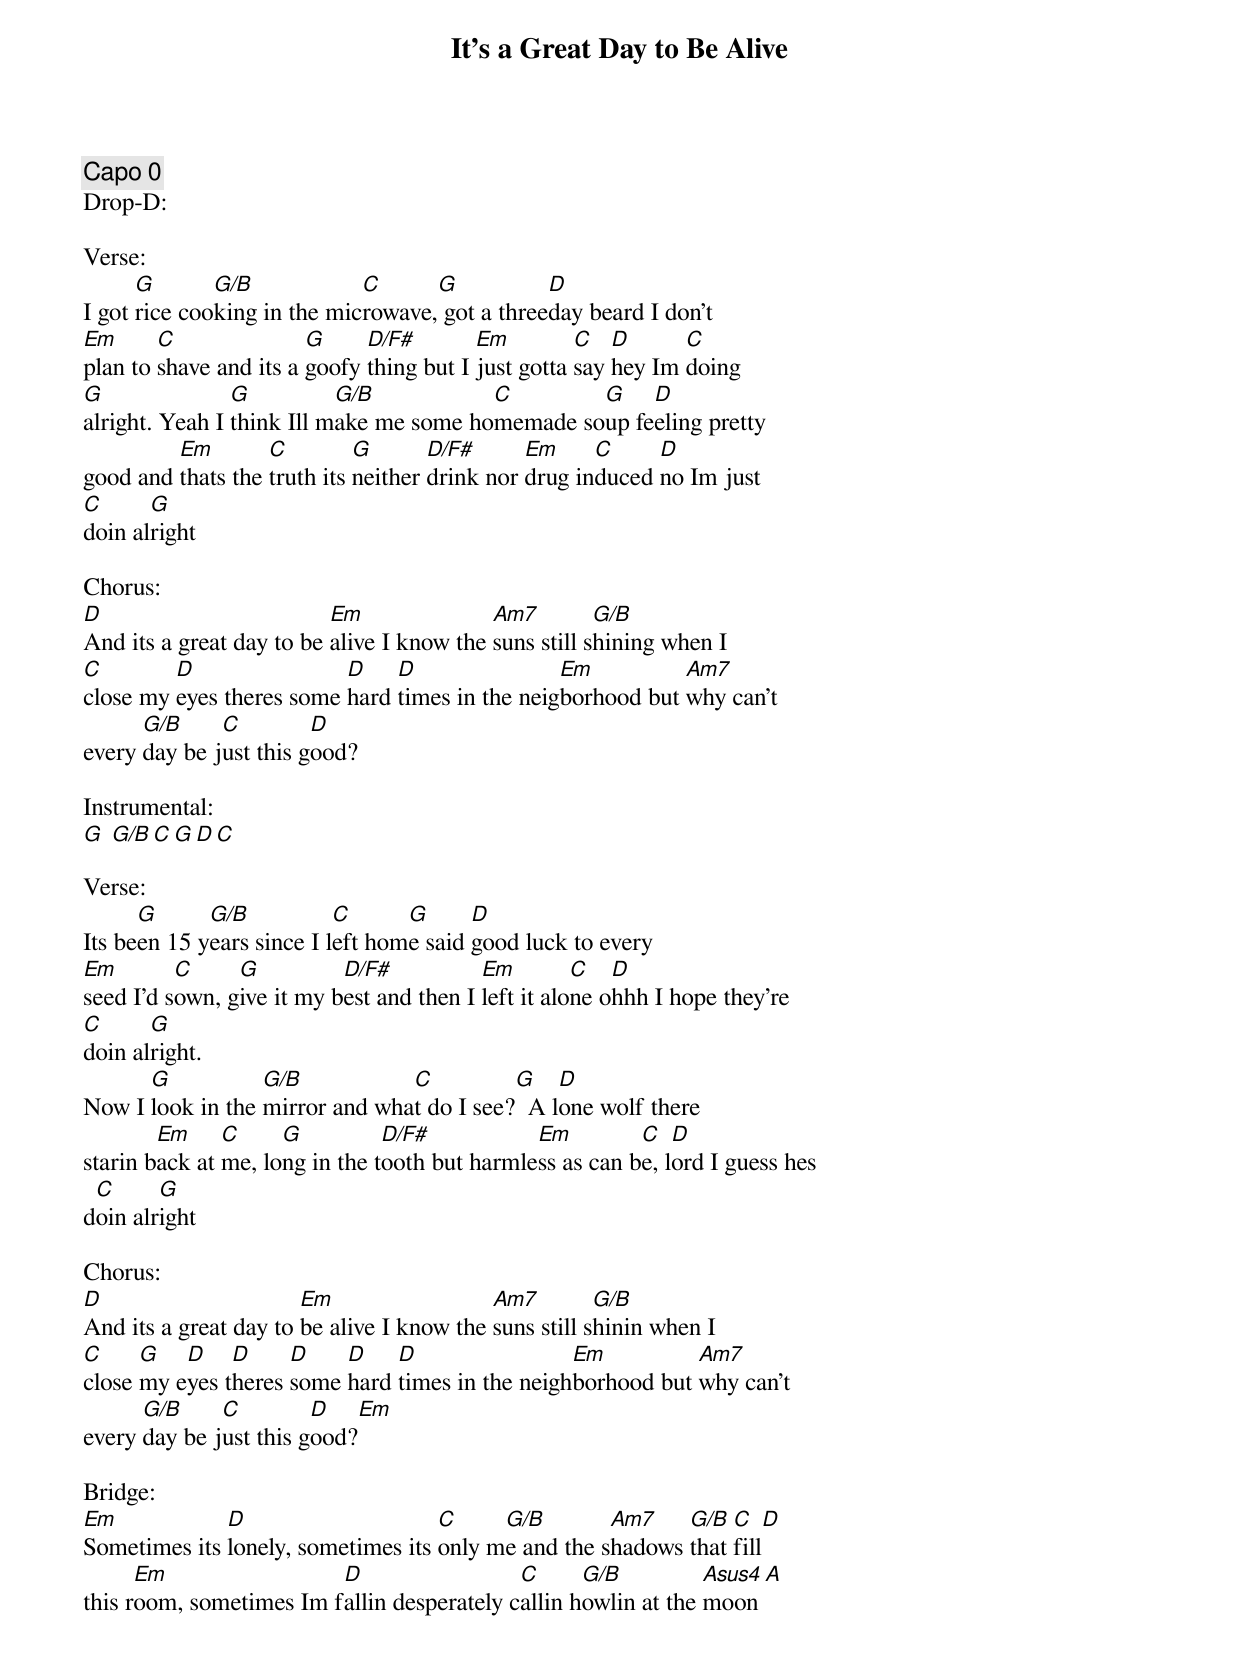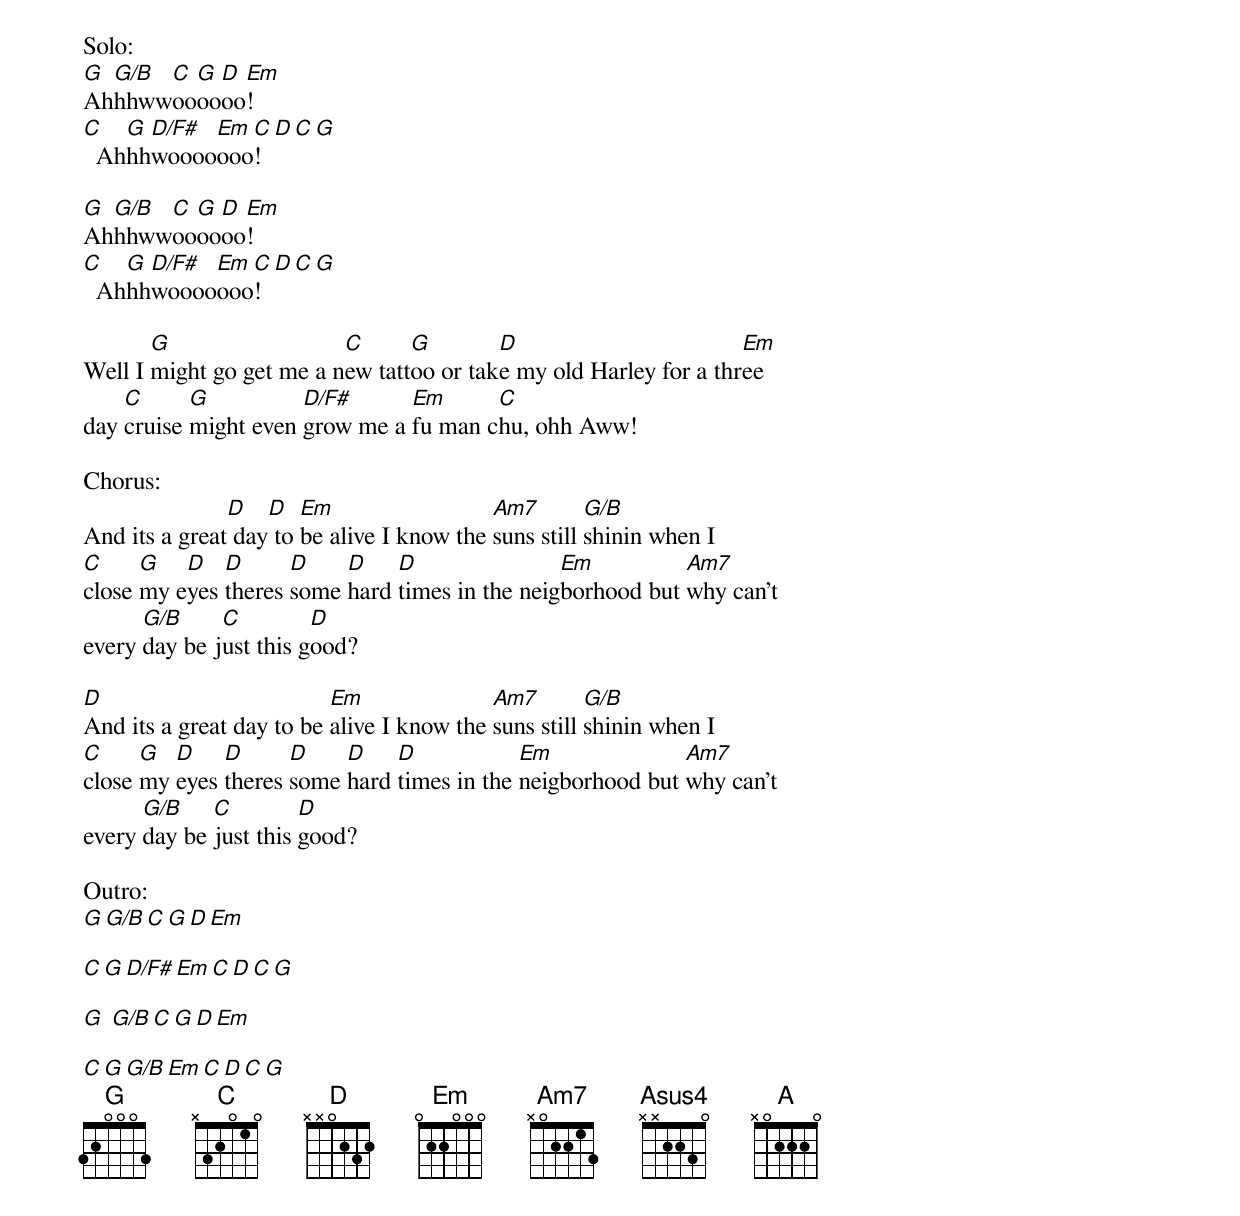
{title:It's a Great Day to Be Alive}
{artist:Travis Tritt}
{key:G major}
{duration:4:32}
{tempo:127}
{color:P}

{comment: Capo 0}
Drop-D:

Verse:
I got [G]rice coo[G/B]king in the mic[C]rowave,[G] got a three[D]day beard I don't
[Em]plan to [C]shave and its a [G]goofy [D/F#]thing but I [Em]just gotta [C]say [D]hey Im [C]doing
[G]alright. Yeah I [G]think Ill m[G/B]ake me some ho[C]memade so[G]up fe[D]eling pretty
good and [Em]thats the [C]truth its [G]neither [D/F#]drink nor [Em]drug in[C]duced [D]no Im just
[C]doin al[G]right

Chorus:
[D]And its a great day to be [Em]alive I know the [Am7]suns still s[G/B]hining when I
[C]close my [D]eyes theres some [D]hard [D]times in the neig[Em]borhood but [Am7]why can't
every [G/B]day be j[C]ust this g[D]ood?

Instrumental:
[G] [G/B][C][G][D][C]

Verse:
Its be[G]en 15 y[G/B]ears since I l[C]eft hom[G]e said [D]good luck to every
[Em]seed I'd s[C]own, g[G]ive it my b[D/F#]est and then I [Em]left it alo[C]ne o[D]hhh I hope they're
[C]doin al[G]right.
Now I [G]look in the [G/B]mirror and wha[C]t do I see?[G]  A l[D]one wolf there
starin b[Em]ack at [C]me, lo[G]ng in the t[D/F#]ooth but harmle[Em]ss as can b[C]e, l[D]ord I guess hes
d[C]oin alr[G]ight

Chorus:
[D]And its a great day to [Em]be alive I know the [Am7]suns still s[G/B]hinin when I
[C]close [G]my e[D]yes t[D]heres [D]some [D]hard [D]times in the neigh[Em]borhood but [Am7]why can't
every [G/B]day be j[C]ust this g[D]ood?[Em]

Bridge:
[Em]Sometimes its [D]lonely, sometimes its [C]only m[G/B]e and the s[Am7]hadows [G/B]that [C]fill[D]
this r[Em]oom, sometimes Im f[D]allin desperately c[C]allin h[G/B]owlin at the [Asus4]moon[A]

Solo:
[G]Ah[G/B]hhww[C]oo[G]oo[D]oo[Em]!
[C]  Ah[G]hh[D/F#]woooo[Em]ooo[C]![D][C][G]

[G]Ah[G/B]hhww[C]oo[G]oo[D]oo[Em]!
[C]  Ah[G]hh[D/F#]woooo[Em]ooo[C]![D][C][G]

Well I [G]might go get me a n[C]ew tatt[G]oo or tak[D]e my old Harley for a thr[Em]ee
day [C]cruise [G]might even [D/F#]grow me a [Em]fu man c[C]hu, ohh Aww!

Chorus:
And its a great[D] day[D] to [Em]be alive I know the [Am7]suns still [G/B]shinin when I
[C]close [G]my e[D]yes [D]theres [D]some [D]hard [D]times in the neig[Em]borhood but [Am7]why can't
every [G/B]day be j[C]ust this g[D]ood?

[D]And its a great day to be [Em]alive I know the [Am7]suns still [G/B]shinin when I
[C]close [G]my [D]eyes [D]theres [D]some [D]hard [D]times in the [Em]neigborhood but [Am7]why can't
every [G/B]day be [C]just this [D]good?

Outro:
[G][G/B][C][G][D][Em]

[C][G][D/F#][Em][C][D][C][G]

[G] [G/B][C][G][D][Em]

[C][G][G/B][Em][C][D][C][G]
